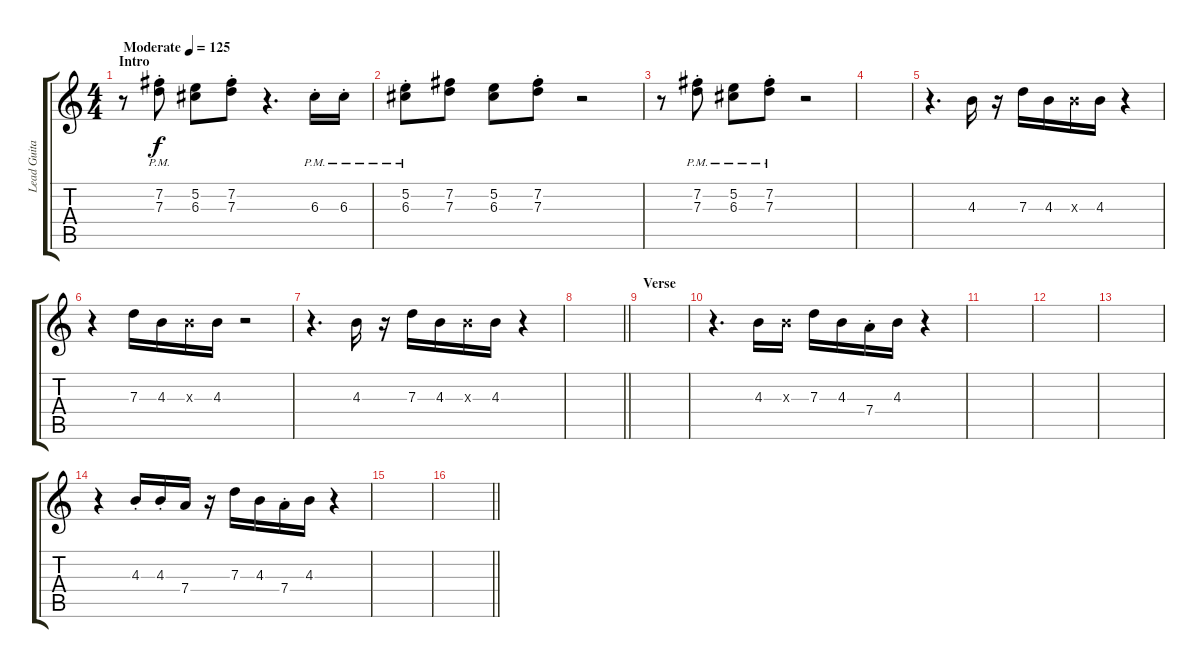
\track ("Lead Guitar" "Lead Guita") {instrument electricguitarclean}
\staff {score tabs}
\tuning (E4 B3 G3 D3 A2 E2) {hide}
\ts (4 4)
\section ("" "Intro")
\tempo (125 "Moderate")
\clef g2
\ks c
r.8{dy f instrument electricguitarclean} (7.2{st} 7.3{pm st}).8 (5.2 6.3).8 (7.2{st} 7.3{st}).8 r.4{d} 6.3{pm st}.16 6.3{pm st}.16 |
(5.2{st} 6.3{pm st}).8 (7.2 7.3).8 (5.2 6.3).8 (7.2{st} 7.3{st}).8 r.2 |
r.8 (7.2{pm st} 7.3{pm st}).8 (5.2{pm} 6.3{pm}).8 (7.2{pm st} 7.3{pm st}).8 r.2 |
|
r.4{d} 4.3.16 r.16 7.3.16 4.3.16 4.3{x}.16 4.3.16 r.4 |
r.4 7.3.16 4.3.16 4.3{x}.16 4.3.16 r.2 |
r.4{d} 4.3.16 r.16 7.3.16 4.3.16 4.3{x}.16 4.3.16 r.4 |
\barLineRight lightlight
|
\section ("" "Verse")
|
r.4{d} 4.3.16 4.3{x}.16 7.3.16 4.3.16 7.4{st}.16 4.3.16 r.4 |
|
|
|
r.4 4.3{st}.16 4.3{st}.16 7.4.16 r.16 7.3.16 4.3.16 7.4{st}.16 4.3.16 r.4 |
|
\barLineRight lightlight
